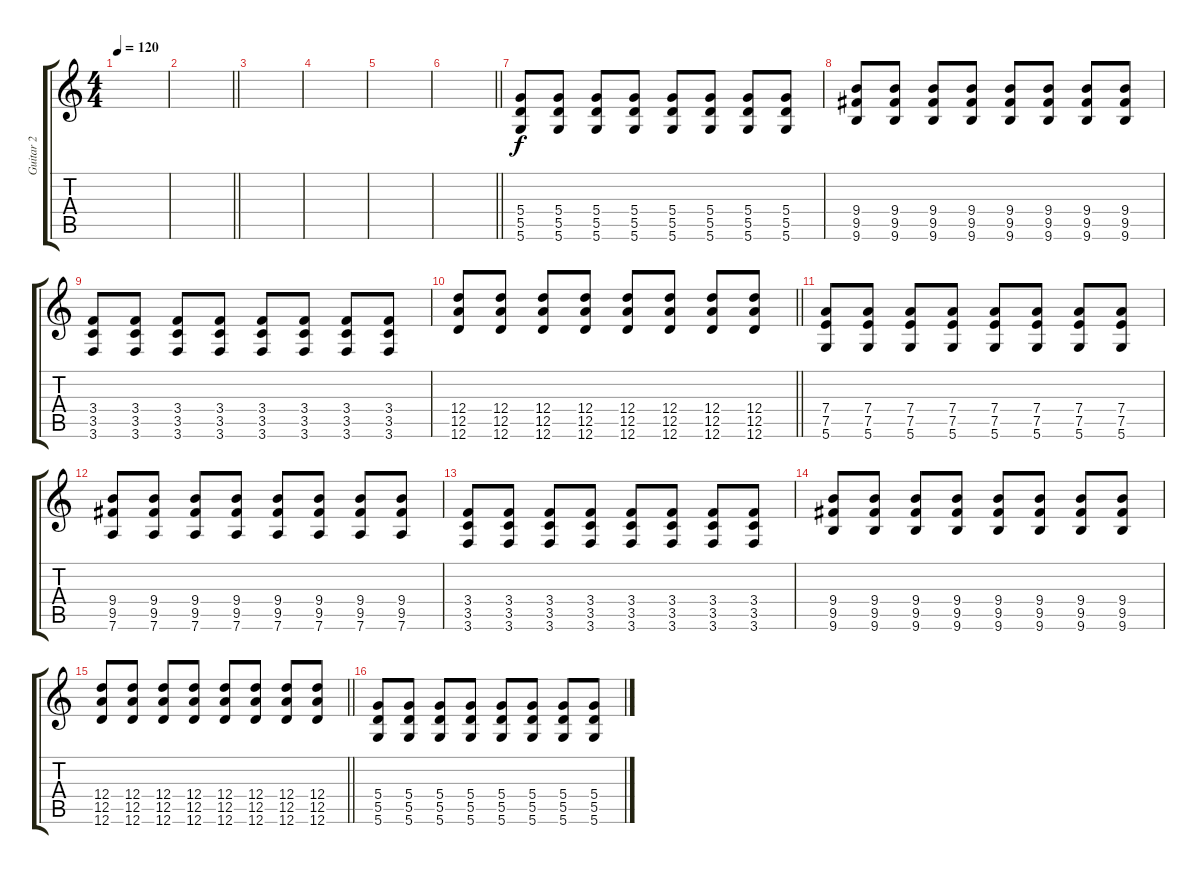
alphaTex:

\track ("Guitar 2" "Guitar 2") {instrument distortionguitar}
\staff {score tabs}
\tuning (E4 B3 G3 D3 A2 D2) {hide}
\ts (4 4)
\tempo 120
\clef g2
\ks c
|
\barLineRight lightlight
|
|
|
|
\barLineRight lightlight
|
(5.4 5.5 5.6).8 (5.4 5.5 5.6).8 (5.4 5.5 5.6).8 (5.4 5.5 5.6).8 (5.4 5.5 5.6).8 (5.4 5.5 5.6).8 (5.4 5.5 5.6).8 (5.4 5.5 5.6).8 |
(9.4 9.5 9.6).8 (9.4 9.5 9.6).8 (9.4 9.5 9.6).8 (9.4 9.5 9.6).8 (9.4 9.5 9.6).8 (9.4 9.5 9.6).8 (9.4 9.5 9.6).8 (9.4 9.5 9.6).8 |
(3.4 3.5 3.6).8 (3.4 3.5 3.6).8 (3.4 3.5 3.6).8 (3.4 3.5 3.6).8 (3.4 3.5 3.6).8 (3.4 3.5 3.6).8 (3.4 3.5 3.6).8 (3.4 3.5 3.6).8 |
\barLineRight lightlight
(12.4 12.5 12.6).8 (12.4 12.5 12.6).8 (12.4 12.5 12.6).8 (12.4 12.5 12.6).8 (12.4 12.5 12.6).8 (12.4 12.5 12.6).8 (12.4 12.5 12.6).8 (12.4 12.5 12.6).8 |
(7.4 7.5 5.6).8 (7.4 7.5 5.6).8 (7.4 7.5 5.6).8 (7.4 7.5 5.6).8 (7.4 7.5 5.6).8 (7.4 7.5 5.6).8 (7.4 7.5 5.6).8 (7.4 7.5 5.6).8 |
(9.4 9.5 7.6).8 (9.4 9.5 7.6).8 (9.4 9.5 7.6).8 (9.4 9.5 7.6).8 (9.4 9.5 7.6).8 (9.4 9.5 7.6).8 (9.4 9.5 7.6).8 (9.4 9.5 7.6).8 |
(3.4 3.5 3.6).8 (3.4 3.5 3.6).8 (3.4 3.5 3.6).8 (3.4 3.5 3.6).8 (3.4 3.5 3.6).8 (3.4 3.5 3.6).8 (3.4 3.5 3.6).8 (3.4 3.5 3.6).8 |
(9.4 9.5 9.6).8 (9.4 9.5 9.6).8 (9.4 9.5 9.6).8 (9.4 9.5 9.6).8 (9.4 9.5 9.6).8 (9.4 9.5 9.6).8 (9.4 9.5 9.6).8 (9.4 9.5 9.6).8 |
\barLineRight lightlight
(12.4 12.5 12.6).8 (12.4 12.5 12.6).8 (12.4 12.5 12.6).8 (12.4 12.5 12.6).8 (12.4 12.5 12.6).8 (12.4 12.5 12.6).8 (12.4 12.5 12.6).8 (12.4 12.5 12.6).8 |
(5.4 5.5 5.6).8 (5.4 5.5 5.6).8 (5.4 5.5 5.6).8 (5.4 5.5 5.6).8 (5.4 5.5 5.6).8 (5.4 5.5 5.6).8 (5.4 5.5 5.6).8 (5.4 5.5 5.6).8
